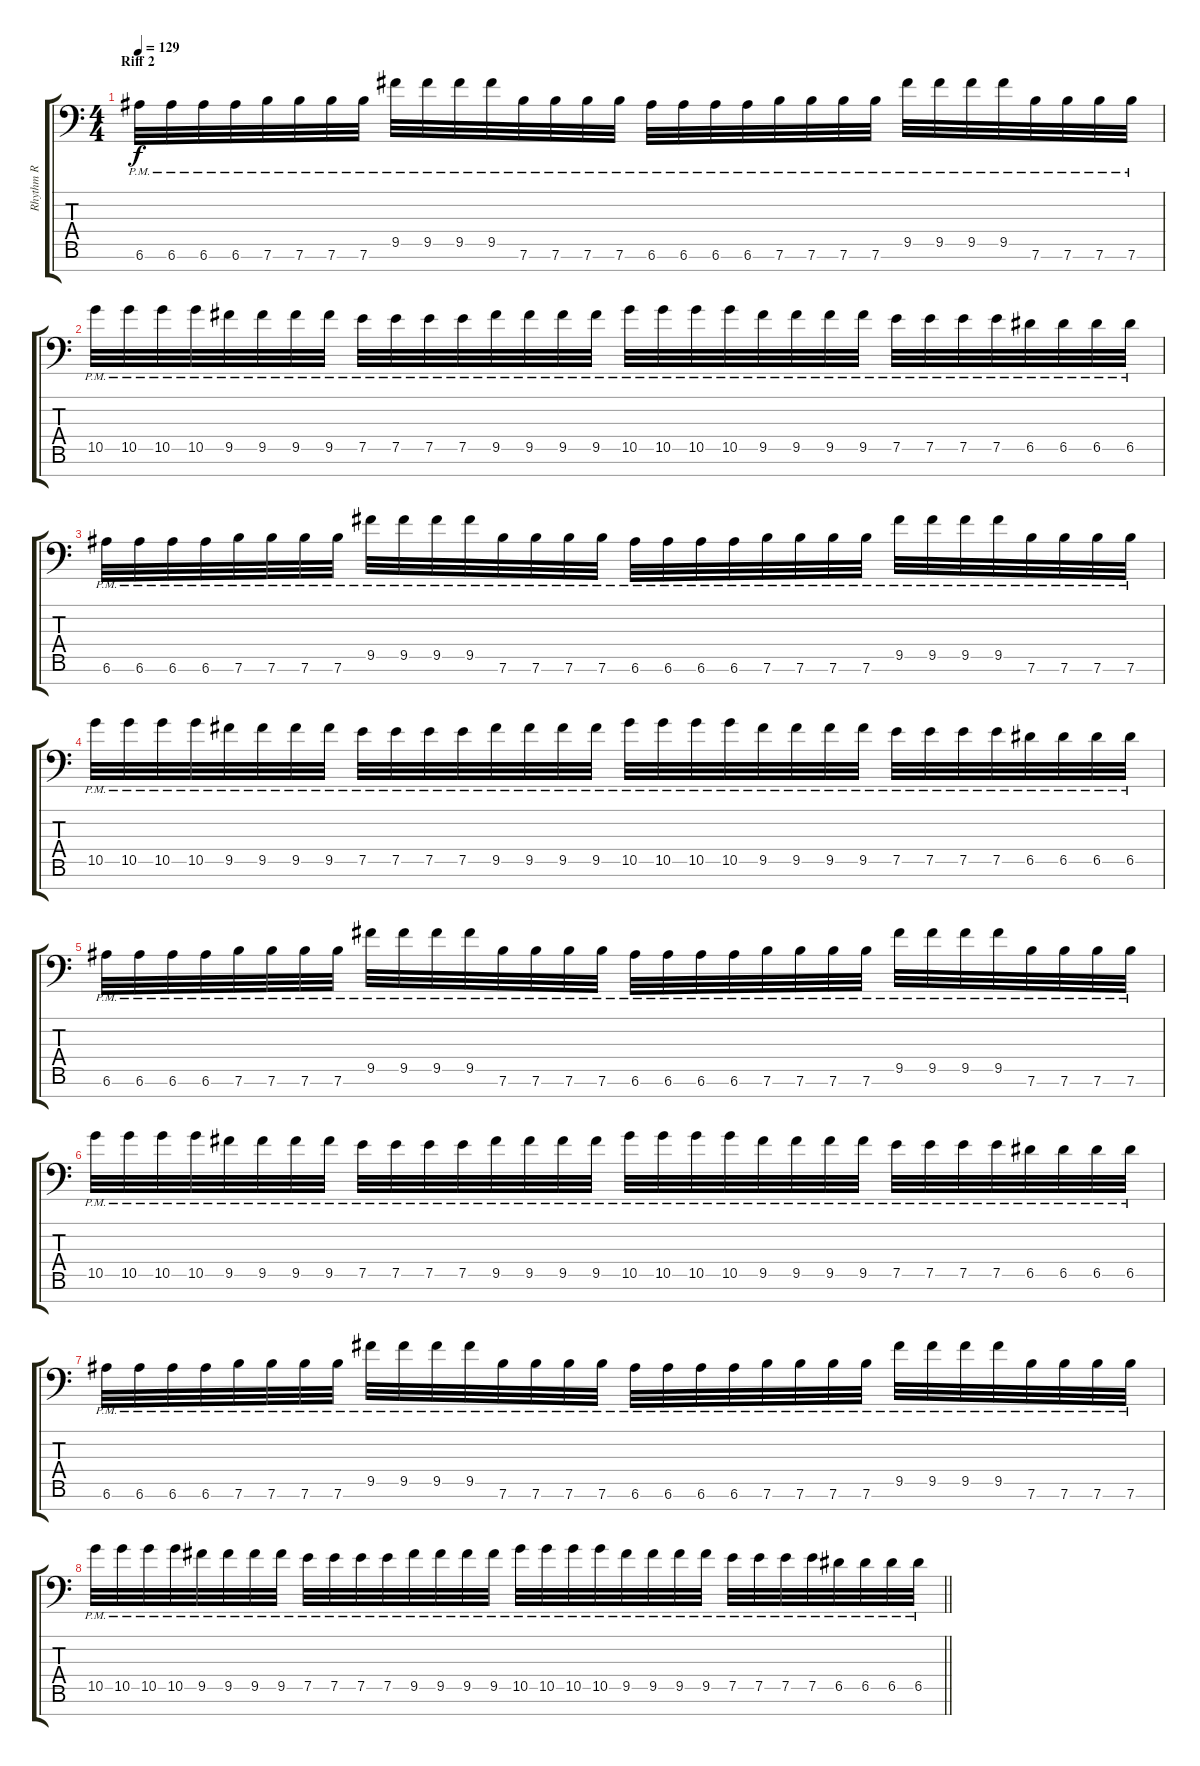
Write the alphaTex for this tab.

\track ("Rhythm R" "Rhythm R") {instrument overdrivenguitar}
\staff {score tabs}
\tuning (E4 B3 G3 D3 A2 E2 A1) {hide}
\ts (4 4)
\section ("" "Riff 2")
\tempo 129
\clef f4
\ks c
6.6{pm}.32{dy f} 6.6{pm}.32 6.6{pm}.32 6.6{pm}.32 7.6{pm}.32 7.6{pm}.32 7.6{pm}.32 7.6{pm}.32 9.5{pm}.32 9.5{pm}.32 9.5{pm}.32 9.5{pm}.32 7.6{pm}.32 7.6{pm}.32 7.6{pm}.32 7.6{pm}.32 6.6{pm}.32 6.6{pm}.32 6.6{pm}.32 6.6{pm}.32 7.6{pm}.32 7.6{pm}.32 7.6{pm}.32 7.6{pm}.32 9.5{pm}.32 9.5{pm}.32 9.5{pm}.32 9.5{pm}.32 7.6{pm}.32 7.6{pm}.32 7.6{pm}.32 7.6{pm}.32 |
10.5{pm}.32 10.5{pm}.32 10.5{pm}.32 10.5{pm}.32 9.5{pm}.32 9.5{pm}.32 9.5{pm}.32 9.5{pm}.32 7.5{pm}.32 7.5{pm}.32 7.5{pm}.32 7.5{pm}.32 9.5{pm}.32 9.5{pm}.32 9.5{pm}.32 9.5{pm}.32 10.5{pm}.32 10.5{pm}.32 10.5{pm}.32 10.5{pm}.32 9.5{pm}.32 9.5{pm}.32 9.5{pm}.32 9.5{pm}.32 7.5{pm}.32 7.5{pm}.32 7.5{pm}.32 7.5{pm}.32 6.5{pm}.32 6.5{pm}.32 6.5{pm}.32 6.5{pm}.32 |
6.6{pm}.32 6.6{pm}.32 6.6{pm}.32 6.6{pm}.32 7.6{pm}.32 7.6{pm}.32 7.6{pm}.32 7.6{pm}.32 9.5{pm}.32 9.5{pm}.32 9.5{pm}.32 9.5{pm}.32 7.6{pm}.32 7.6{pm}.32 7.6{pm}.32 7.6{pm}.32 6.6{pm}.32 6.6{pm}.32 6.6{pm}.32 6.6{pm}.32 7.6{pm}.32 7.6{pm}.32 7.6{pm}.32 7.6{pm}.32 9.5{pm}.32 9.5{pm}.32 9.5{pm}.32 9.5{pm}.32 7.6{pm}.32 7.6{pm}.32 7.6{pm}.32 7.6{pm}.32 |
10.5{pm}.32 10.5{pm}.32 10.5{pm}.32 10.5{pm}.32 9.5{pm}.32 9.5{pm}.32 9.5{pm}.32 9.5{pm}.32 7.5{pm}.32 7.5{pm}.32 7.5{pm}.32 7.5{pm}.32 9.5{pm}.32 9.5{pm}.32 9.5{pm}.32 9.5{pm}.32 10.5{pm}.32 10.5{pm}.32 10.5{pm}.32 10.5{pm}.32 9.5{pm}.32 9.5{pm}.32 9.5{pm}.32 9.5{pm}.32 7.5{pm}.32 7.5{pm}.32 7.5{pm}.32 7.5{pm}.32 6.5{pm}.32 6.5{pm}.32 6.5{pm}.32 6.5{pm}.32 |
6.6{pm}.32 6.6{pm}.32 6.6{pm}.32 6.6{pm}.32 7.6{pm}.32 7.6{pm}.32 7.6{pm}.32 7.6{pm}.32 9.5{pm}.32 9.5{pm}.32 9.5{pm}.32 9.5{pm}.32 7.6{pm}.32 7.6{pm}.32 7.6{pm}.32 7.6{pm}.32 6.6{pm}.32 6.6{pm}.32 6.6{pm}.32 6.6{pm}.32 7.6{pm}.32 7.6{pm}.32 7.6{pm}.32 7.6{pm}.32 9.5{pm}.32 9.5{pm}.32 9.5{pm}.32 9.5{pm}.32 7.6{pm}.32 7.6{pm}.32 7.6{pm}.32 7.6{pm}.32 |
10.5{pm}.32 10.5{pm}.32 10.5{pm}.32 10.5{pm}.32 9.5{pm}.32 9.5{pm}.32 9.5{pm}.32 9.5{pm}.32 7.5{pm}.32 7.5{pm}.32 7.5{pm}.32 7.5{pm}.32 9.5{pm}.32 9.5{pm}.32 9.5{pm}.32 9.5{pm}.32 10.5{pm}.32 10.5{pm}.32 10.5{pm}.32 10.5{pm}.32 9.5{pm}.32 9.5{pm}.32 9.5{pm}.32 9.5{pm}.32 7.5{pm}.32 7.5{pm}.32 7.5{pm}.32 7.5{pm}.32 6.5{pm}.32 6.5{pm}.32 6.5{pm}.32 6.5{pm}.32 |
6.6{pm}.32 6.6{pm}.32 6.6{pm}.32 6.6{pm}.32 7.6{pm}.32 7.6{pm}.32 7.6{pm}.32 7.6{pm}.32 9.5{pm}.32 9.5{pm}.32 9.5{pm}.32 9.5{pm}.32 7.6{pm}.32 7.6{pm}.32 7.6{pm}.32 7.6{pm}.32 6.6{pm}.32 6.6{pm}.32 6.6{pm}.32 6.6{pm}.32 7.6{pm}.32 7.6{pm}.32 7.6{pm}.32 7.6{pm}.32 9.5{pm}.32 9.5{pm}.32 9.5{pm}.32 9.5{pm}.32 7.6{pm}.32 7.6{pm}.32 7.6{pm}.32 7.6{pm}.32 |
\barLineRight lightlight
10.5{pm}.32 10.5{pm}.32 10.5{pm}.32 10.5{pm}.32 9.5{pm}.32 9.5{pm}.32 9.5{pm}.32 9.5{pm}.32 7.5{pm}.32 7.5{pm}.32 7.5{pm}.32 7.5{pm}.32 9.5{pm}.32 9.5{pm}.32 9.5{pm}.32 9.5{pm}.32 10.5{pm}.32 10.5{pm}.32 10.5{pm}.32 10.5{pm}.32 9.5{pm}.32 9.5{pm}.32 9.5{pm}.32 9.5{pm}.32 7.5{pm}.32 7.5{pm}.32 7.5{pm}.32 7.5{pm}.32 6.5{pm}.32 6.5{pm}.32 6.5{pm}.32 6.5{pm}.32
